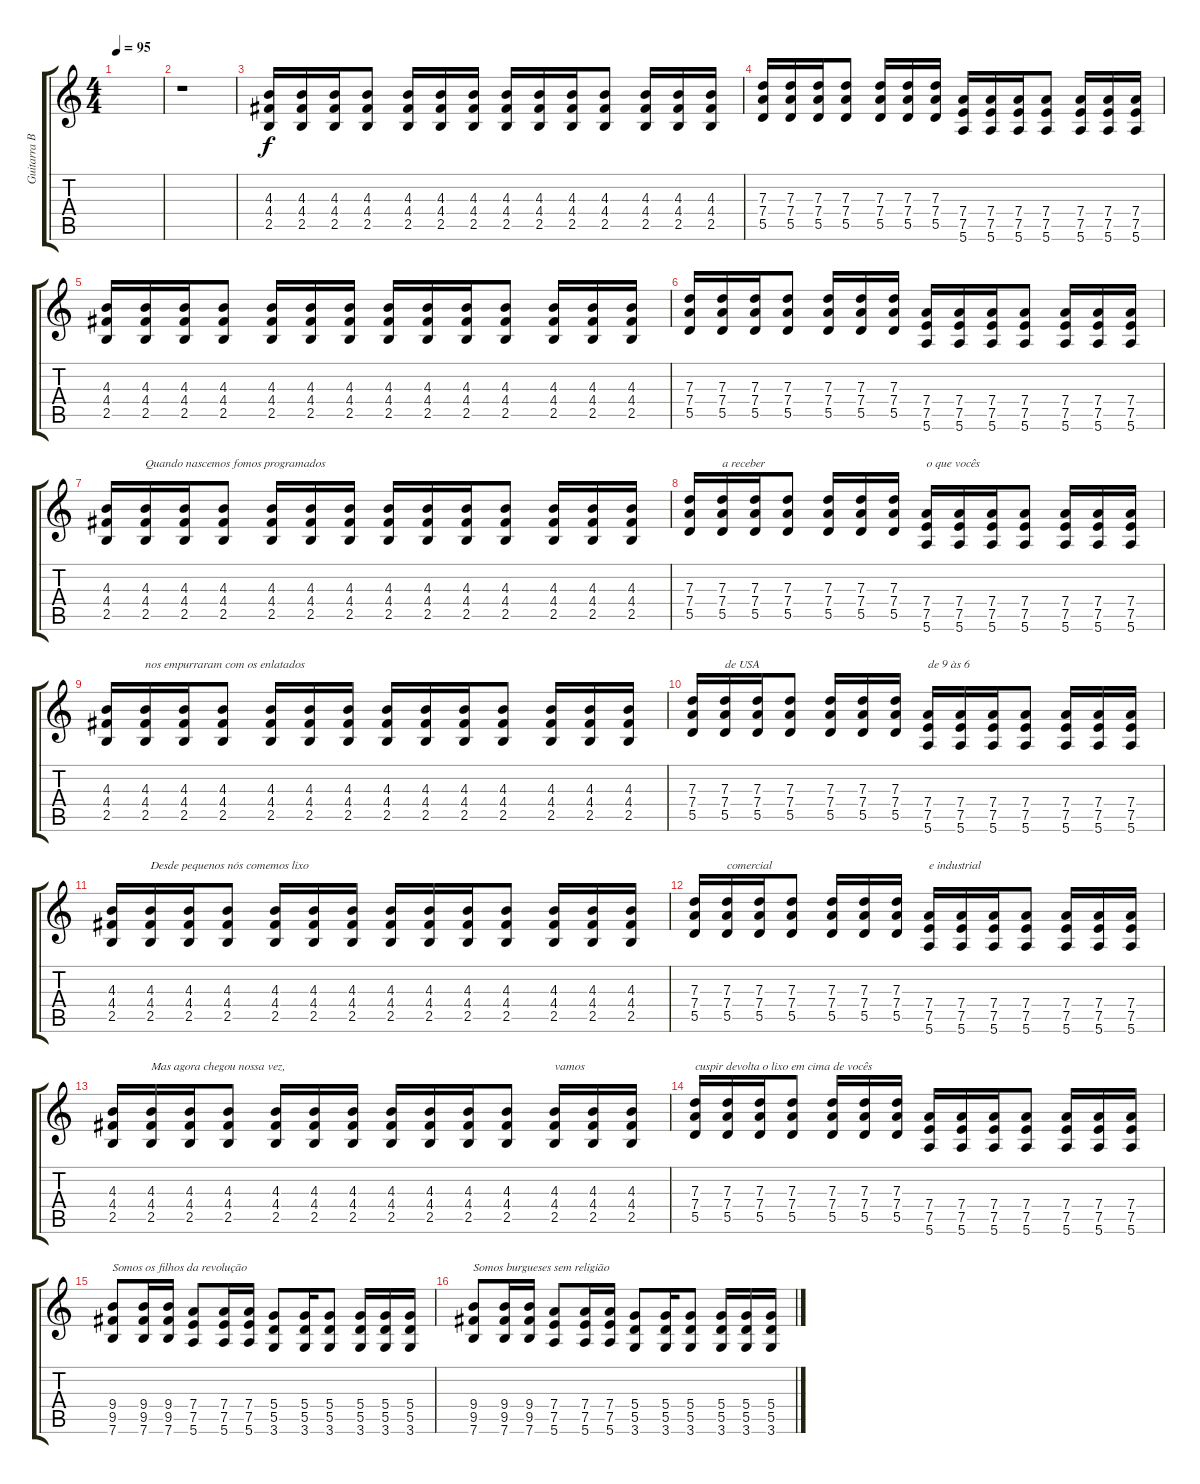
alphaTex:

\track ("Guitarra Base" "Guitarra B") {instrument acousticguitarsteel}
\staff {score tabs}
\tuning (E4 B3 G3 D3 A2 E2) {hide}
\ts (4 4)
\tempo 95
\clef g2
\ks c
|
r.1 |
(4.3 4.4 2.5).16 (4.3 4.4 2.5).16 (4.3 4.4 2.5).16 (4.3 4.4 2.5).8 (4.3 4.4 2.5).16 (4.3 4.4 2.5).16 (4.3 4.4 2.5).16 (4.3 4.4 2.5).16 (4.3 4.4 2.5).16 (4.3 4.4 2.5).16 (4.3 4.4 2.5).8 (4.3 4.4 2.5).16 (4.3 4.4 2.5).16 (4.3 4.4 2.5).16 |
(7.3 7.4 5.5).16 (7.3 7.4 5.5).16 (7.3 7.4 5.5).16 (7.3 7.4 5.5).8 (7.3 7.4 5.5).16 (7.3 7.4 5.5).16 (7.3 7.4 5.5).16 (7.4 7.5 5.6).16 (7.4 7.5 5.6).16 (7.4 7.5 5.6).16 (7.4 7.5 5.6).8 (7.4 7.5 5.6).16 (7.4 7.5 5.6).16 (7.4 7.5 5.6).16 |
(4.3 4.4 2.5).16 (4.3 4.4 2.5).16 (4.3 4.4 2.5).16 (4.3 4.4 2.5).8 (4.3 4.4 2.5).16 (4.3 4.4 2.5).16 (4.3 4.4 2.5).16 (4.3 4.4 2.5).16 (4.3 4.4 2.5).16 (4.3 4.4 2.5).16 (4.3 4.4 2.5).8 (4.3 4.4 2.5).16 (4.3 4.4 2.5).16 (4.3 4.4 2.5).16 |
(7.3 7.4 5.5).16 (7.3 7.4 5.5).16 (7.3 7.4 5.5).16 (7.3 7.4 5.5).8 (7.3 7.4 5.5).16 (7.3 7.4 5.5).16 (7.3 7.4 5.5).16 (7.4 7.5 5.6).16 (7.4 7.5 5.6).16 (7.4 7.5 5.6).16 (7.4 7.5 5.6).8 (7.4 7.5 5.6).16 (7.4 7.5 5.6).16 (7.4 7.5 5.6).16 |
(4.3 4.4 2.5).16 (4.3 4.4 2.5).16{txt "Quando nascemos fomos programados"} (4.3 4.4 2.5).16 (4.3 4.4 2.5).8 (4.3 4.4 2.5).16 (4.3 4.4 2.5).16 (4.3 4.4 2.5).16 (4.3 4.4 2.5).16 (4.3 4.4 2.5).16 (4.3 4.4 2.5).16 (4.3 4.4 2.5).8 (4.3 4.4 2.5).16 (4.3 4.4 2.5).16 (4.3 4.4 2.5).16 |
(7.3 7.4 5.5).16 (7.3 7.4 5.5).16{txt "a receber"} (7.3 7.4 5.5).16 (7.3 7.4 5.5).8 (7.3 7.4 5.5).16 (7.3 7.4 5.5).16 (7.3 7.4 5.5).16 (7.4 7.5 5.6).16{txt "o que vocês"} (7.4 7.5 5.6).16 (7.4 7.5 5.6).16 (7.4 7.5 5.6).8 (7.4 7.5 5.6).16 (7.4 7.5 5.6).16 (7.4 7.5 5.6).16 |
(4.3 4.4 2.5).16 (4.3 4.4 2.5).16{txt "nos empurraram com os enlatados"} (4.3 4.4 2.5).16 (4.3 4.4 2.5).8 (4.3 4.4 2.5).16 (4.3 4.4 2.5).16 (4.3 4.4 2.5).16 (4.3 4.4 2.5).16 (4.3 4.4 2.5).16 (4.3 4.4 2.5).16 (4.3 4.4 2.5).8 (4.3 4.4 2.5).16 (4.3 4.4 2.5).16 (4.3 4.4 2.5).16 |
(7.3 7.4 5.5).16 (7.3 7.4 5.5).16{txt "de USA"} (7.3 7.4 5.5).16 (7.3 7.4 5.5).8 (7.3 7.4 5.5).16 (7.3 7.4 5.5).16 (7.3 7.4 5.5).16 (7.4 7.5 5.6).16{txt "de 9 às 6"} (7.4 7.5 5.6).16 (7.4 7.5 5.6).16 (7.4 7.5 5.6).8 (7.4 7.5 5.6).16 (7.4 7.5 5.6).16 (7.4 7.5 5.6).16 |
(4.3 4.4 2.5).16 (4.3 4.4 2.5).16{txt "Desde pequenos nós comemos lixo"} (4.3 4.4 2.5).16 (4.3 4.4 2.5).8 (4.3 4.4 2.5).16 (4.3 4.4 2.5).16 (4.3 4.4 2.5).16 (4.3 4.4 2.5).16 (4.3 4.4 2.5).16 (4.3 4.4 2.5).16 (4.3 4.4 2.5).8 (4.3 4.4 2.5).16 (4.3 4.4 2.5).16 (4.3 4.4 2.5).16 |
(7.3 7.4 5.5).16 (7.3 7.4 5.5).16{txt "comercial"} (7.3 7.4 5.5).16 (7.3 7.4 5.5).8 (7.3 7.4 5.5).16 (7.3 7.4 5.5).16 (7.3 7.4 5.5).16 (7.4 7.5 5.6).16{txt "e industrial"} (7.4 7.5 5.6).16 (7.4 7.5 5.6).16 (7.4 7.5 5.6).8 (7.4 7.5 5.6).16 (7.4 7.5 5.6).16 (7.4 7.5 5.6).16 |
(4.3 4.4 2.5).16 (4.3 4.4 2.5).16{txt "Mas agora chegou nossa vez,"} (4.3 4.4 2.5).16 (4.3 4.4 2.5).8 (4.3 4.4 2.5).16 (4.3 4.4 2.5).16 (4.3 4.4 2.5).16 (4.3 4.4 2.5).16 (4.3 4.4 2.5).16 (4.3 4.4 2.5).16 (4.3 4.4 2.5).8 (4.3 4.4 2.5).16{txt "vamos"} (4.3 4.4 2.5).16 (4.3 4.4 2.5).16 |
(7.3 7.4 5.5).16{txt "cuspir devolta o lixo em cima de vocês"} (7.3 7.4 5.5).16 (7.3 7.4 5.5).16 (7.3 7.4 5.5).8 (7.3 7.4 5.5).16 (7.3 7.4 5.5).16 (7.3 7.4 5.5).16 (7.4 7.5 5.6).16 (7.4 7.5 5.6).16 (7.4 7.5 5.6).16 (7.4 7.5 5.6).8 (7.4 7.5 5.6).16 (7.4 7.5 5.6).16 (7.4 7.5 5.6).16 |
(9.4 9.5 7.6).8{txt "Somos os filhos da revolução"} (9.4 9.5 7.6).16 (9.4 9.5 7.6).16 (7.4 7.5 5.6).8 (7.4 7.5 5.6).16 (7.4 7.5 5.6).16 (5.4 5.5 3.6).8 (5.4 5.5 3.6).16 (5.4 5.5 3.6).8 (5.4 5.5 3.6).16 (5.4 5.5 3.6).16 (5.4 5.5 3.6).16 |
(9.4 9.5 7.6).8{txt "Somos burgueses sem religião"} (9.4 9.5 7.6).16 (9.4 9.5 7.6).16 (7.4 7.5 5.6).8 (7.4 7.5 5.6).16 (7.4 7.5 5.6).16 (5.4 5.5 3.6).8 (5.4 5.5 3.6).16 (5.4 5.5 3.6).8 (5.4 5.5 3.6).16 (5.4 5.5 3.6).16 (5.4 5.5 3.6).16
